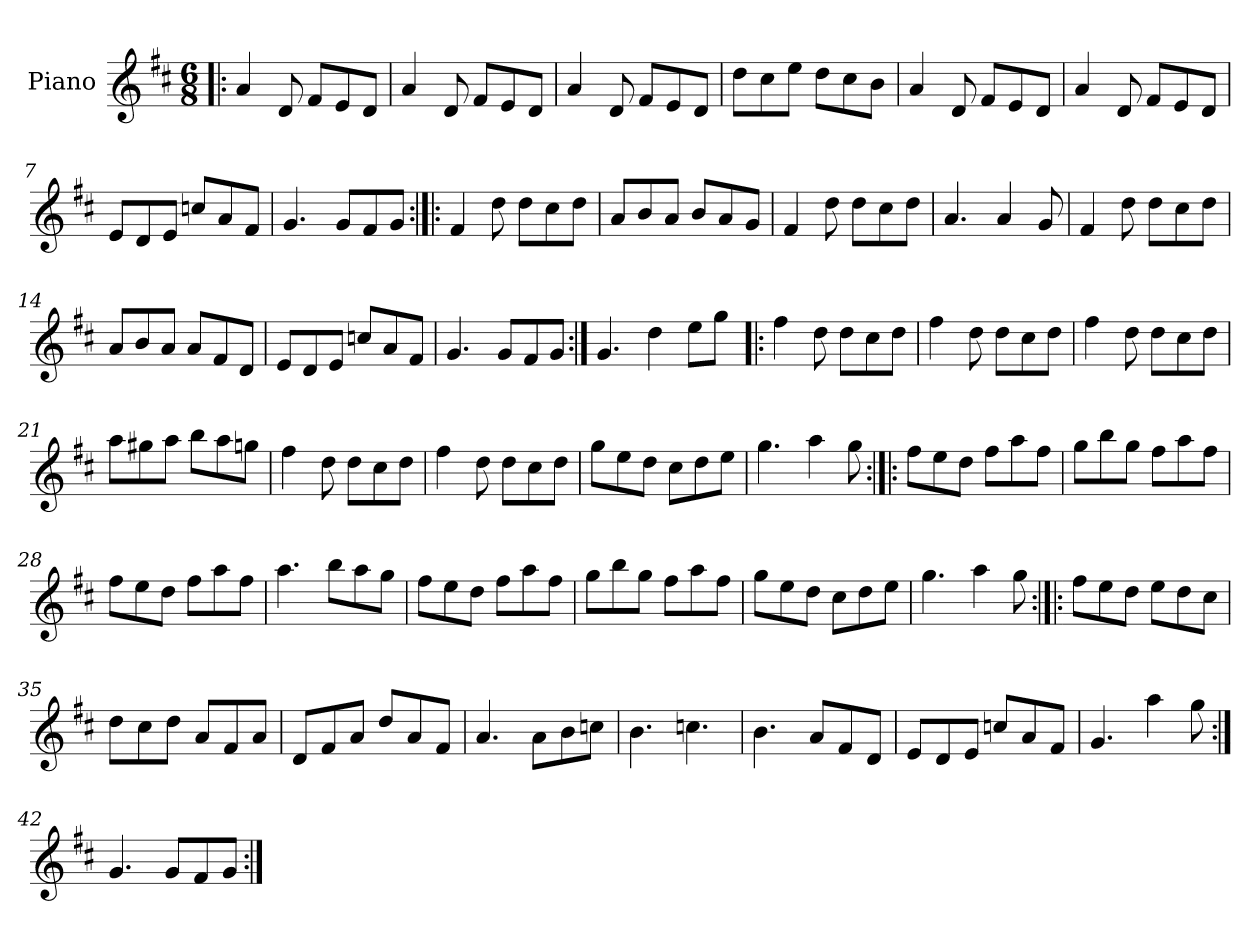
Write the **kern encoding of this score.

**kern
*part1
*staff1
*I"Piano
*I'Pno
*clefG2
*k[f#c#]
*D:
*M6/8
=1!|:
4a/
8d/
8f#/L
8e/
8d/J
=2
4a/
8d/
8f#/L
8e/
8d/J
=3
4a/
8d/
8f#/L
8e/
8d/J
=4
8dd\L
8cc#\
8ee\J
8dd\L
8cc#\
8b\J
=5
4a/
8d/
8f#/L
8e/
8d/J
=6
4a/
8d/
8f#/L
8e/
8d/J
=7
8e/L
8d/
8e/J
8ccn/L
8a/
8f#/J
=8
4.g/
8g/L
8f#/
8g/J
=9:|!|:
4f#/
8dd\
8dd\L
8cc#\
8dd\J
=10
8a/L
8b/
8a/J
8b/L
8a/
8g/J
=11
4f#/
8dd\
8dd\L
8cc#\
8dd\J
=12
4.a/
4a/
8g/
=13
4f#/
8dd\
8dd\L
8cc#\
8dd\J
=14
8a/L
8b/
8a/J
8a/L
8f#/
8d/J
=15
8e/L
8d/
8e/J
8ccn/L
8a/
8f#/J
=16
4.g/
8g/L
8f#/
8g/J
=17:|!
4.g/
4dd\
8ee\L
8gg\J
=18!|:
4ff#\
8dd\
8dd\L
8cc#\
8dd\J
=19
4ff#\
8dd\
8dd\L
8cc#\
8dd\J
=20
4ff#\
8dd\
8dd\L
8cc#\
8dd\J
=21
8aa\L
8gg#X\
8aa\J
8bb\L
8aa\
8ggn\J
=22
4ff#\
8dd\
8dd\L
8cc#\
8dd\J
=23
4ff#\
8dd\
8dd\L
8cc#\
8dd\J
=24
8gg\L
8ee\
8dd\J
8cc#\L
8dd\
8ee\J
=25
4.gg\
4aa\
8gg\
=26:|!|:
8ff#\L
8ee\
8dd\J
8ff#\L
8aa\
8ff#\J
=27
8gg\L
8bb\
8gg\J
8ff#\L
8aa\
8ff#\J
=28
8ff#\L
8ee\
8dd\J
8ff#\L
8aa\
8ff#\J
=29
4.aa\
8bb\L
8aa\
8gg\J
=30
8ff#\L
8ee\
8dd\J
8ff#\L
8aa\
8ff#\J
=31
8gg\L
8bb\
8gg\J
8ff#\L
8aa\
8ff#\J
=32
8gg\L
8ee\
8dd\J
8cc#\L
8dd\
8ee\J
=33
4.gg\
4aa\
8gg\
=34:|!|:
8ff#\L
8ee\
8dd\J
8ee\L
8dd\
8cc#\J
=35
8dd\L
8cc#\
8dd\J
8a/L
8f#/
8a/J
=36
8d/L
8f#/
8a/J
8dd/L
8a/
8f#/J
=37
4.a/
8a\L
8b\
8ccn\J
=38
4.b\
4.ccn\
=39
4.b\
8a/L
8f#/
8d/J
=40
8e/L
8d/
8e/J
8ccn/L
8a/
8f#/J
=41
4.g/
4aa\
8gg\
=42:|!
4.g/
8g/L
8f#/
8g/J
=:|!
*-
